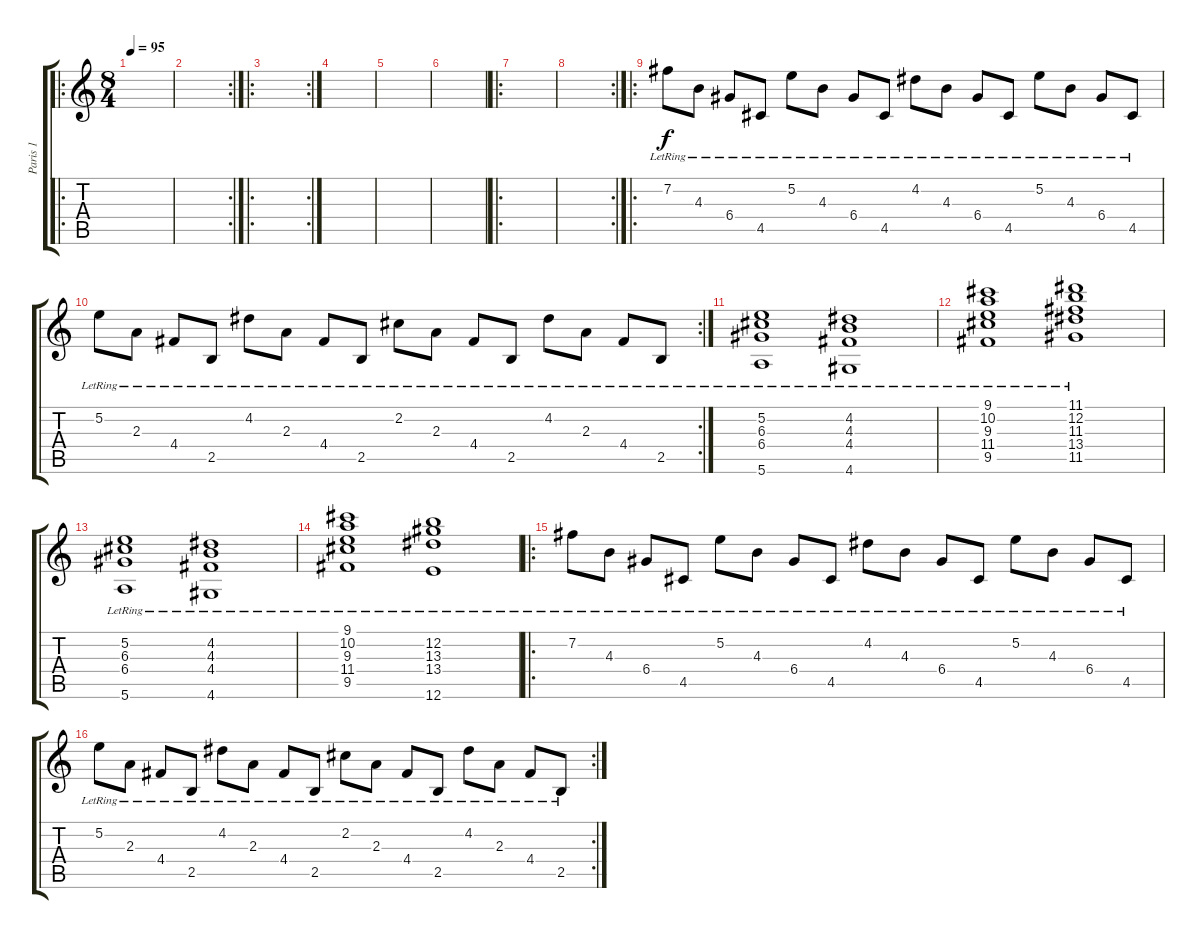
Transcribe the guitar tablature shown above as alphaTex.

\track ("Paris 1" "Paris 1") {instrument acousticguitarsteel}
\staff {score tabs}
\tuning (E4 B3 G3 D3 A2 E2) {hide}
\ro
\ts (8 4)
\tempo 95
\clef g2
\ks c
|
\rc 2
|
\ro
\rc 2
|
|
|
|
\ro
|
\rc 2
|
\ro
7.2{lr}.8 4.3{lr}.8 6.4{lr}.8 4.5{lr}.8 5.2{lr}.8 4.3{lr}.8 6.4{lr}.8 4.5{lr}.8 4.2{lr}.8 4.3{lr}.8 6.4{lr}.8 4.5{lr}.8 5.2{lr}.8 4.3{lr}.8 6.4{lr}.8 4.5{lr}.8 |
\rc 2
5.2{lr}.8 2.3{lr}.8 4.4{lr}.8 2.5{lr}.8 4.2{lr}.8 2.3{lr}.8 4.4{lr}.8 2.5{lr}.8 2.2{lr}.8 2.3{lr}.8 4.4{lr}.8 2.5{lr}.8 4.2{lr}.8 2.3{lr}.8 4.4{lr}.8 2.5{lr}.8 |
(5.2{lr} 6.3{lr} 6.4{lr} 5.6{lr}).1 (4.2{lr} 4.3{lr} 4.4{lr} 4.6{lr}).1 |
(9.1{lr} 10.2{lr} 9.3{lr} 11.4{lr} 9.5{lr}).1 (11.1{lr} 12.2{lr} 11.3{lr} 13.4{lr} 11.5{lr}).1 |
(5.2{lr} 6.3{lr} 6.4{lr} 5.6{lr}).1 (4.2{lr} 4.3{lr} 4.4{lr} 4.6{lr}).1 |
(9.1{lr} 10.2{lr} 9.3{lr} 11.4{lr} 9.5{lr}).1 (12.2{lr} 13.3{lr} 13.4{lr} 12.6{lr}).1 |
\ro
7.2{lr}.8 4.3{lr}.8 6.4{lr}.8 4.5{lr}.8 5.2{lr}.8 4.3{lr}.8 6.4{lr}.8 4.5{lr}.8 4.2{lr}.8 4.3{lr}.8 6.4{lr}.8 4.5{lr}.8 5.2{lr}.8 4.3{lr}.8 6.4{lr}.8 4.5{lr}.8 |
\rc 2
5.2{lr}.8 2.3{lr}.8 4.4{lr}.8 2.5{lr}.8 4.2{lr}.8 2.3{lr}.8 4.4{lr}.8 2.5{lr}.8 2.2{lr}.8 2.3{lr}.8 4.4{lr}.8 2.5{lr}.8 4.2{lr}.8 2.3{lr}.8 4.4{lr}.8 2.5{lr}.8
